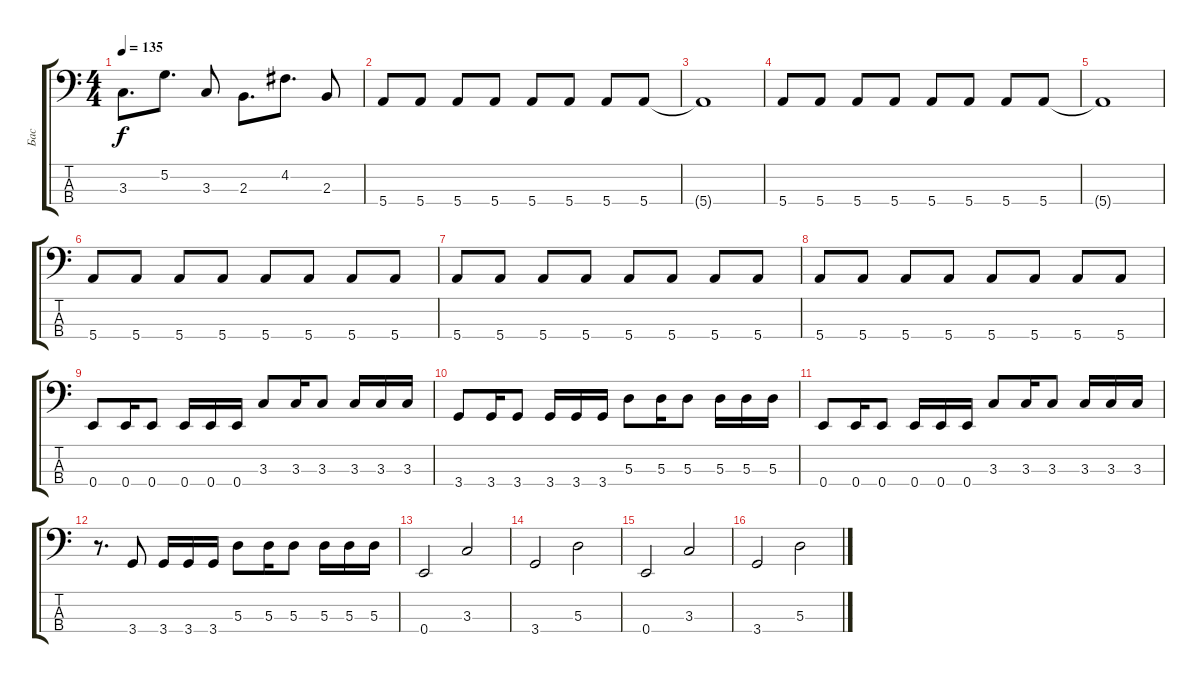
\track ("Бас" "Бас") {instrument electricbasspick}
\staff {score tabs}
\tuning (G2 D2 A1 E1) {hide}
\ts (4 4)
\tempo 135
\clef f4
\ks c
3.3.8{d dy f} 5.2.8{d} 3.3.8 2.3.8{d} 4.2.8{d} 2.3.8 |
5.4.8 5.4.8 5.4.8 5.4.8 5.4.8 5.4.8 5.4.8 5.4.8 |
5.4{t}.1 |
5.4.8 5.4.8 5.4.8 5.4.8 5.4.8 5.4.8 5.4.8 5.4.8 |
5.4{t}.1 |
5.4.8 5.4.8 5.4.8 5.4.8 5.4.8 5.4.8 5.4.8 5.4.8 |
5.4.8 5.4.8 5.4.8 5.4.8 5.4.8 5.4.8 5.4.8 5.4.8 |
5.4.8 5.4.8 5.4.8 5.4.8 5.4.8 5.4.8 5.4.8 5.4.8 |
0.4.8 0.4.16 0.4.8 0.4.16 0.4.16 0.4.16 3.3.8 3.3.16 3.3.8 3.3.16 3.3.16 3.3.16 |
3.4.8 3.4.16 3.4.8 3.4.16 3.4.16 3.4.16 5.3.8 5.3.16 5.3.8 5.3.16 5.3.16 5.3.16 |
0.4.8 0.4.16 0.4.8 0.4.16 0.4.16 0.4.16 3.3.8 3.3.16 3.3.8 3.3.16 3.3.16 3.3.16 |
r.8{d} 3.4.8 3.4.16 3.4.16 3.4.16 5.3.8 5.3.16 5.3.8 5.3.16 5.3.16 5.3.16 |
0.4.2 3.3.2 |
3.4.2 5.3.2 |
0.4.2 3.3.2 |
3.4.2 5.3.2
